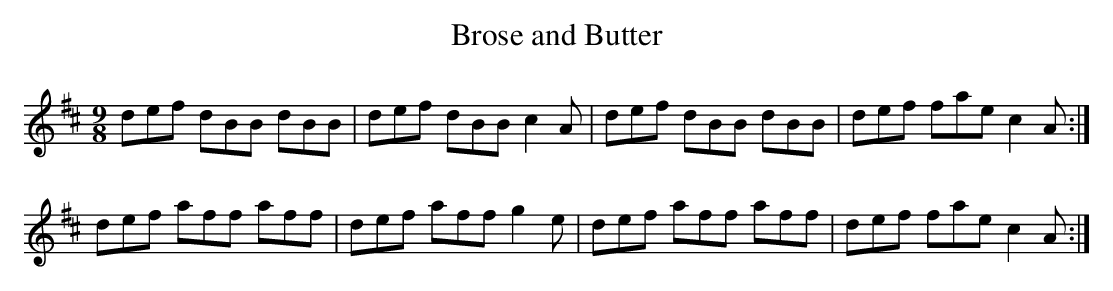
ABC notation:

X:1
T:Brose and Butter
M:9/8
L:1/8
K:D
def dBB dBB | def dBB c2A | def dBB dBB | def fae c2A :|
def aff aff | def aff g2e | def aff aff | def fae c2A :|]
